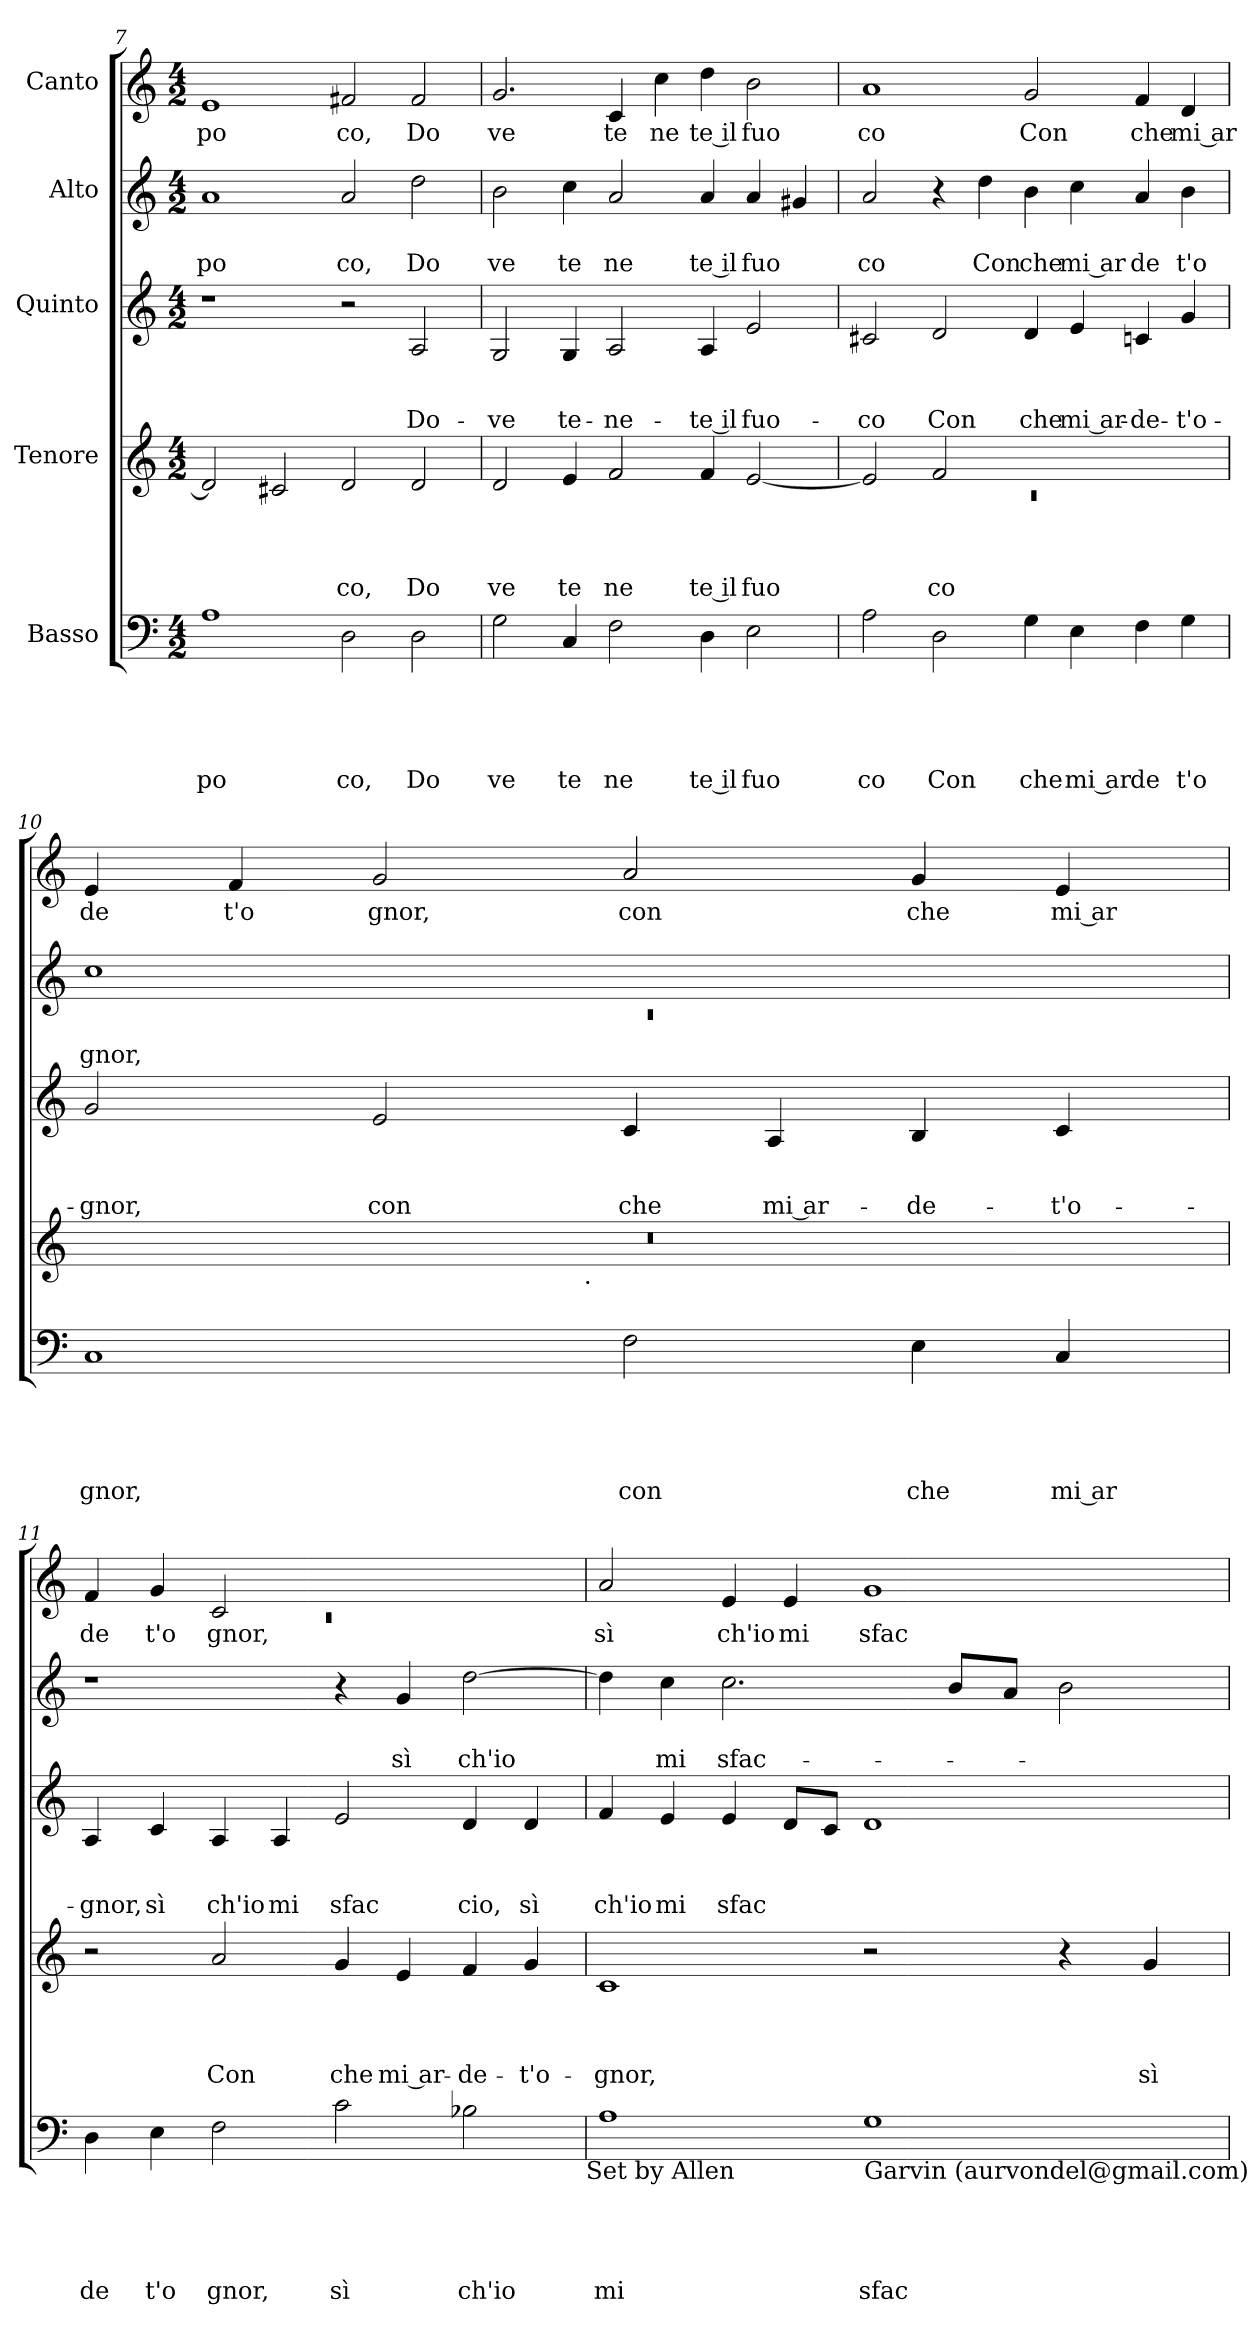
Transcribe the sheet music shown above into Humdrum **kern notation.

**kern	**text	**text	**text	**text	**text	**kern	**text	**text	**text	**text	**kern	**text	**text	**text	**kern	**text	**text	**kern	**text
*part5	*part5	*part5	*part5	*part5	*part5	*part4	*part4	*part4	*part4	*part4	*part3	*part3	*part3	*part3	*part2	*part2	*part2	*part1	*part1
*staff5	*staff5	*staff5	*staff5	*staff5	*staff5	*staff4	*staff4	*staff4	*staff4	*staff4	*staff3	*staff3	*staff3	*staff3	*staff2	*staff2	*staff2	*staff1	*staff1
*I"Basso	*	*	*	*	*	*I"Tenore	*	*	*	*	*I"Quinto	*	*	*	*I"Alto	*	*	*I"Canto	*
*clefF4	*	*	*	*	*	*clefG2	*	*	*	*	*clefG2	*	*	*	*clefG2	*	*	*clefG2	*
*k[]	*	*	*	*	*	*k[]	*	*	*	*	*k[]	*	*	*	*k[]	*	*	*k[]	*
*C:	*	*	*	*	*	*C:	*	*	*	*	*C:	*	*	*	*C:	*	*	*C:	*
*M4/2	*	*	*	*	*	*M4/2	*	*	*	*	*M4/2	*	*	*	*M4/2	*	*	*M4/2	*
=7	=7	=7	=7	=7	=7	=7	=7	=7	=7	=7	=7	=7	=7	=7	=7	=7	=7	=7	=7
!	!	!	!	!	!LO:LY:b	!	!	!	!	!	!	!	!	!	!	!	!LO:LY:b	!	!LO:LY:b
1A	.	.	.	.	po	2d/]	.	.	.	.	1r	.	.	.	1a	.	po	1e	po
.	.	.	.	.	.	2c#/	.	.	.	.	.	.	.	.	.	.	.	.	.
!	!	!	!	!	!LO:LY:b	!	!	!	!	!LO:LY:b	!	!	!	!	!	!	!LO:LY:b	!	!LO:LY:b
2D\	.	.	.	.	co,	2d/	.	.	.	co,	2r	.	.	.	2a/	.	co,	2f#X/	co,
!	!	!	!	!	!LO:LY:b	!	!	!	!	!LO:LY:b	!	!	!	!LO:LY:b	!	!	!LO:LY:b	!	!LO:LY:b
2D\	.	.	.	.	Do	2d/	.	.	.	Do	2A/	.	.	Do-	2dd\	.	Do	2f#/	Do
=8	=8	=8	=8	=8	=8	=8	=8	=8	=8	=8	=8	=8	=8	=8	=8	=8	=8	=8	=8
!	!	!	!	!	!LO:LY:b	!	!	!	!	!LO:LY:b	!	!	!	!LO:LY:b	!	!	!LO:LY:b	!	!LO:LY:b
2G\	.	.	.	.	ve	2d/	.	.	.	ve	2G/	.	.	-ve	2b\	.	ve	2.g/	ve
!	!	!	!	!	!LO:LY:b	!	!	!	!	!LO:LY:b	!	!	!	!LO:LY:b	!	!	!LO:LY:b	!	!
4C/	.	.	.	.	te	4e/	.	.	.	te	4G/	.	.	te-	4cc\	.	te	.	.
!	!	!	!	!	!LO:LY:b	!	!	!	!	!LO:LY:b	!	!	!	!LO:LY:b	!	!	!LO:LY:b	!	!LO:LY:b
2F\	.	.	.	.	ne	2f/	.	.	.	ne	2A/	.	.	-ne-	2a/	.	ne	4c/	te
!	!	!	!	!	!	!	!	!	!	!	!	!	!	!	!	!	!	!	!LO:LY:b
.	.	.	.	.	.	.	.	.	.	.	.	.	.	.	.	.	.	4cc\	ne
!	!	!	!	!	!LO:LY:b:rj	!	!	!	!	!LO:LY:b:rj	!	!	!	!LO:LY:b:rj	!	!	!LO:LY:b:rj	!	!LO:LY:b:rj
4D\	.	.	.	.	te il	4f/	.	.	.	te il	4A/	.	.	-te il	4a/	.	te il	4dd\	te il
!	!	!	!	!	!LO:LY:b	!	!	!	!	!LO:LY:b	!	!	!	!LO:LY:b	!	!	!LO:LY:b	!	!LO:LY:b
2E\	.	.	.	.	fuo	[<2e/	.	.	.	fuo	2e/	.	.	fuo-	4a/	.	fuo	2b\	fuo
.	.	.	.	.	.	.	.	.	.	.	.	.	.	.	4g#X/	.	.	.	.
=9	=9	=9	=9	=9	=9	=9	=9	=9	=9	=9	=9	=9	=9	=9	=9	=9	=9	=9	=9
*	*	*	*	*	*	*^	*	*	*	*	*	*	*	*	*	*	*	*	*
!	!	!	!	!	!LO:LY:b	!	!LO:N:vis=1	!	!	!	!	!	!	!	!LO:LY:b	!	!	!LO:LY:b	!	!LO:LY:b
2A\	.	.	.	.	co	2e/]	0rc	.	.	.	.	2c#X/	.	.	-co	2a/	.	co	1a	co
!	!	!	!	!	!LO:LY:b	!	!	!	!	!	!LO:LY:b	!	!	!	!LO:LY:b	!	!	!	!	!
2D\	.	.	.	.	Con	2f/	.	.	.	.	co	2d/	.	.	Con	4r	.	.	.	.
!	!	!	!	!	!	!	!	!	!	!	!	!	!	!	!	!	!	!LO:LY:b	!	!
.	.	.	.	.	.	.	.	.	.	.	.	.	.	.	.	4dd\	.	Con	.	.
!	!	!	!	!	!LO:LY:b	!	!	!	!	!	!	!	!	!	!LO:LY:b	!	!	!LO:LY:b	!	!LO:LY:b
4G\	.	.	.	.	che	1ryy	.	.	.	.	.	4d/	.	.	che	4b\	.	che	2g/	Con
!	!	!	!	!	!LO:LY:b:rj	!	!	!	!	!	!	!	!	!	!LO:LY:b:rj	!	!	!LO:LY:b:rj	!	!
4E\	.	.	.	.	mi ar	.	.	.	.	.	.	4e/	.	.	mi ar-	4cc\	.	mi ar	.	.
!	!	!	!	!	!LO:LY:b	!	!	!	!	!	!	!	!	!	!LO:LY:b	!	!	!LO:LY:b	!	!LO:LY:b
4F\	.	.	.	.	de	.	.	.	.	.	.	4cn/	.	.	-de-	4a/	.	de	4f/	che
!	!	!	!	!	!LO:LY:b	!	!	!	!	!	!	!	!	!	!LO:LY:b	!	!	!LO:LY:b	!	!LO:LY:b:rj
4G\	.	.	.	.	t'o	.	.	.	.	.	.	4g/	.	.	-t'o-	4b\	.	t'o	4d/	mi ar
=10	=10	=10	=10	=10	=10	=10	=10	=10	=10	=10	=10	=10	=10	=10	=10	=10	=10	=10	=10	=10
*	*	*	*	*	*	*	*	*	*	*	*	*	*	*	*	*^	*	*	*	*
!	!	!	!	!	!LO:LY:b	!	!	!	!	!	!	!	!	!	!LO:LY:b	!	!LO:N:vis=1	!	!LO:LY:b	!	!LO:LY:b
1C	.	.	.	.	gnor,	0r	2ryy	.	.	.	.	2g/	.	.	-gnor,	1cc	0rc	.	gnor,	4e/	de
!	!	!	!	!	!	!	!	!	!	!	!	!	!	!	!	!	!	!	!	!	!LO:LY:b
.	.	.	.	.	.	.	.	.	.	.	.	.	.	.	.	.	.	.	.	4f/	t'o
!	!	!	!	!	!	!	!	!	!	!	!	!	!	!	!LO:LY:b	!	!	!	!	!	!LO:LY:b
.	.	.	.	.	.	.	4...ryy	.	.	.	.	2e/	.	.	con	.	.	.	.	2g/	gnor,
!	!	!	!	!	!	!	!LO:TX:b:t=.	!	!	!	!	!	!	!	!	!	!	!	!	!	!
.	.	.	.	.	.	.	1ryy	.	.	.	.	.	.	.	.	.	.	.	.	.	.
!	!	!	!	!	!LO:LY:b	!	!	!	!	!	!	!	!	!	!LO:LY:b	!	!	!	!	!	!LO:LY:b
2F\	.	.	.	.	con	.	.	.	.	.	.	4c/	.	.	che	1ryy	.	.	.	2a/	con
!	!	!	!	!	!	!	!	!	!	!	!	!	!	!	!LO:LY:b:rj	!	!	!	!	!	!
.	.	.	.	.	.	.	.	.	.	.	.	4A/	.	.	mi ar-	.	.	.	.	.	.
!	!	!	!	!	!LO:LY:b	!	!	!	!	!	!	!	!	!	!LO:LY:b	!	!	!	!	!	!LO:LY:b
4E\	.	.	.	.	che	.	.	.	.	.	.	4B/	.	.	-de-	.	.	.	.	4g/	che
!	!	!	!	!	!LO:LY:b:rj	!	!	!	!	!	!	!	!	!	!LO:LY:b	!	!	!	!	!	!LO:LY:b:rj
4C/	.	.	.	.	mi ar	.	.	.	.	.	.	4c/	.	.	-t'o-	.	.	.	.	4e/	mi ar
.	.	.	.	.	.	.	32ryy	.	.	.	.	.	.	.	.	.	.	.	.	.	.
!!LO:LB:g=z
=11	=11	=11	=11	=11	=11	=11	=11	=11	=11	=11	=11	=11	=11	=11	=11	=11	=11	=11	=11	=11	=11
*	*	*	*	*	*	*	*	*	*	*	*	*	*	*	*	*	*	*	*	*^	*
!	!	!	!	!	!LO:LY:b	!	!	!	!	!	!	!	!	!	!LO:LY:b	!	!	!	!	!	!LO:N:vis=1	!LO:LY:b
*	*	*	*	*	*	*v	*v	*	*	*	*	*	*	*	*	*v	*v	*	*	*	*	*
4D\	.	.	.	.	de	2r	.	.	.	.	4A/	.	.	-gnor,	1r	.	.	4f/	0rc	de
!	!	!	!	!	!LO:LY:b	!	!	!	!	!	!	!	!	!LO:LY:b	!	!	!	!	!	!LO:LY:b
4E\	.	.	.	.	t'o	.	.	.	.	.	4c/	.	.	sì	.	.	.	4g/	.	t'o
!	!	!	!	!	!LO:LY:b	!	!	!	!	!LO:LY:b	!	!	!	!LO:LY:b	!	!	!	!	!	!LO:LY:b
2F\	.	.	.	.	gnor,	2a/	.	.	.	Con	4A/	.	.	ch'io	.	.	.	2c/	.	gnor,
!	!	!	!	!	!	!	!	!	!	!	!	!	!	!LO:LY:b	!	!	!	!	!	!
.	.	.	.	.	.	.	.	.	.	.	4A/	.	.	mi	.	.	.	.	.	.
!	!	!	!	!	!LO:LY:b	!	!	!	!	!LO:LY:b	!	!	!	!LO:LY:b	!	!	!	!	!	!
2c\	.	.	.	.	sì	4g/	.	.	.	che	2e/	.	.	sfac	4r	.	.	1ryy	.	.
!	!	!	!	!	!	!	!	!	!	!LO:LY:b:rj	!	!	!	!	!	!	!LO:LY:b	!	!	!
.	.	.	.	.	.	4e/	.	.	.	mi ar-	.	.	.	.	4g/	.	sì	.	.	.
!	!	!	!	!	!LO:LY:b	!	!	!	!	!LO:LY:b	!	!	!	!LO:LY:b	!	!	!LO:LY:b	!	!	!
2B-X\	.	.	.	.	ch'io	4f/	.	.	.	-de-	4d/	.	.	cio,	[>2dd\	.	ch'io	.	.	.
!	!	!	!	!	!	!	!	!	!	!LO:LY:b	!	!	!	!LO:LY:b	!	!	!	!	!	!
.	.	.	.	.	.	4g/	.	.	.	-t'o-	4d/	.	.	sì	.	.	.	.	.	.
*	*	*	*	*	*	*	*	*	*	*	*	*	*	*	*	*	*	*v	*v	*
!LO:TX:b:t=Set by Allen	!	!	!	!	!	!	!	!	!	!	!	!	!	!	!	!	!	!	!
=12	=12	=12	=12	=12	=12	=12	=12	=12	=12	=12	=12	=12	=12	=12	=12	=12	=12	=12	=12
!	!	!	!	!	!LO:LY:b	!	!	!	!	!LO:LY:b	!	!	!	!LO:LY:b	!	!	!	!	!LO:LY:b
1A	.	.	.	.	mi	1c	.	.	.	-gnor,	4f/	.	.	ch'io	4dd\]	.	.	2a/	sì
!	!	!	!	!	!	!	!	!	!	!	!	!	!	!LO:LY:b	!	!	!LO:LY:b	!	!
.	.	.	.	.	.	.	.	.	.	.	4e/	.	.	mi	4cc\	.	mi	.	.
!	!	!	!	!	!	!	!	!	!	!	!	!	!	!LO:LY:b	!	!	!LO:LY:b	!	!LO:LY:b
.	.	.	.	.	.	.	.	.	.	.	4e/	.	.	sfac	2.cc\	.	sfac-	4e/	ch'io
!	!	!	!	!	!	!	!	!	!	!	!	!	!	!	!	!	!	!	!LO:LY:b
.	.	.	.	.	.	.	.	.	.	.	8d/L	.	.	.	.	.	.	4e/	mi
.	.	.	.	.	.	.	.	.	.	.	8c/J	.	.	.	.	.	.	.	.
!LO:TX:b:t=Garvin (aurvondel@gmail.com)	!	!	!	!	!	!	!	!	!	!	!	!	!	!	!	!	!	!	!
!	!	!	!	!	!LO:LY:b	!	!	!	!	!	!	!	!	!	!	!	!	!	!LO:LY:b
1G	.	.	.	.	sfac	2r	.	.	.	.	1d	.	.	.	.	.	.	1g	sfac
.	.	.	.	.	.	.	.	.	.	.	.	.	.	.	8b/L	.	.	.	.
.	.	.	.	.	.	.	.	.	.	.	.	.	.	.	8a/J	.	.	.	.
.	.	.	.	.	.	4r	.	.	.	.	.	.	.	.	2b\	.	.	.	.
!	!	!	!	!	!	!	!	!	!	!LO:LY:b	!	!	!	!	!	!	!	!	!
.	.	.	.	.	.	4g/	.	.	.	sì	.	.	.	.	.	.	.	.	.
=	=	=	=	=	=	=	=	=	=	=	=	=	=	=	=	=	=	=	=
*-	*-	*-	*-	*-	*-	*-	*-	*-	*-	*-	*-	*-	*-	*-	*-	*-	*-	*-	*-
